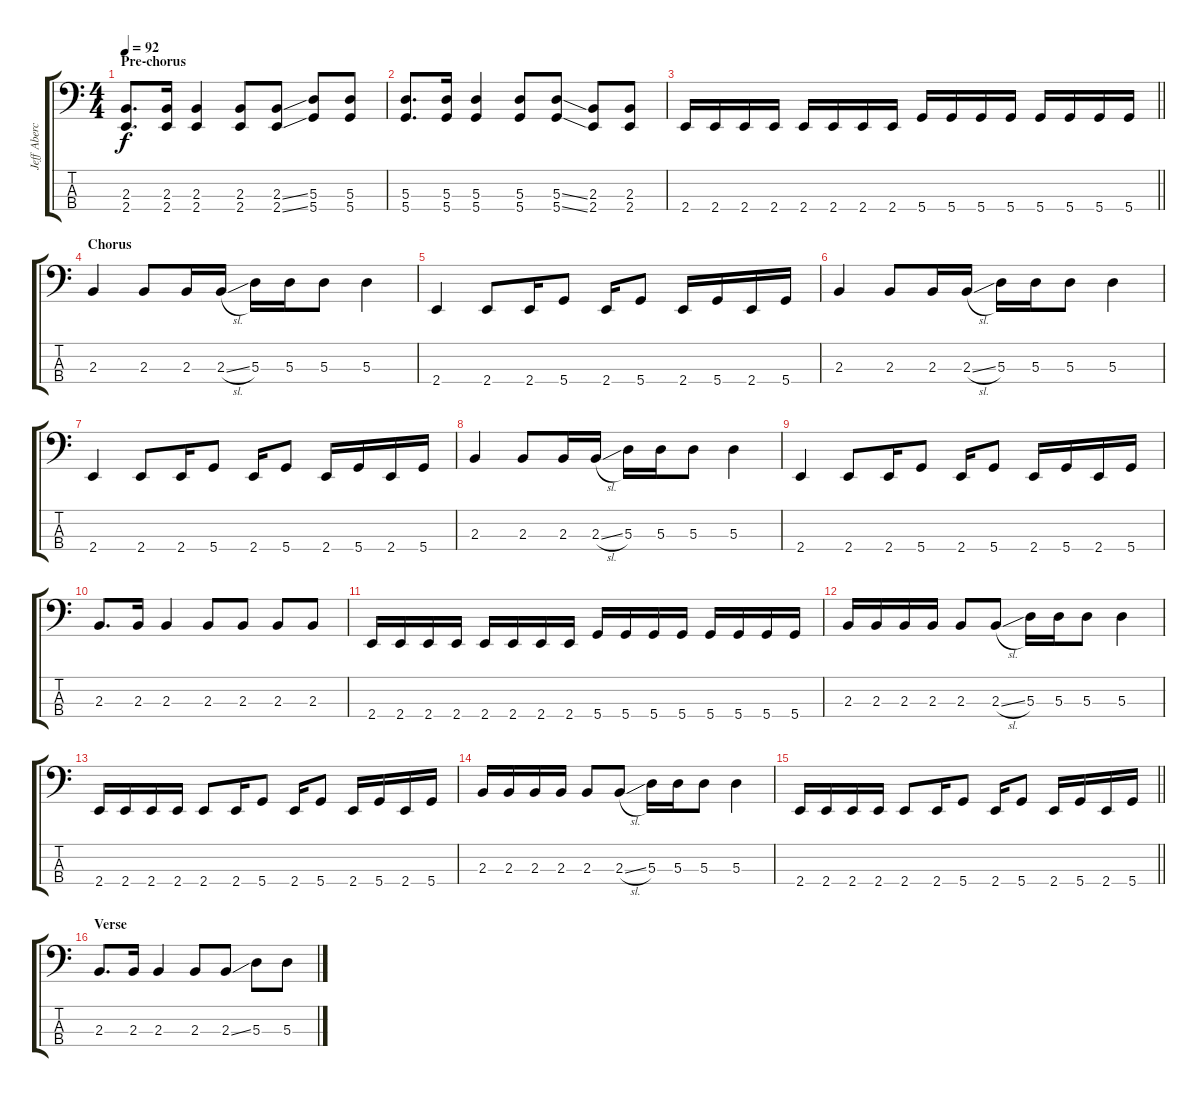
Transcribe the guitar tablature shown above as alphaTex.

\track ("Jeff Abercrombie (Bass)" "Jeff Aberc") {instrument electricbassfinger}
\staff {score tabs}
\tuning (G2 D2 A1 D1) {hide}
\ts (4 4)
\section ("" "Pre-chorus")
\tempo 92
\clef f4
\ks c
(2.3 2.4).8{d dy f} (2.3 2.4).16 (2.3 2.4).4 (2.3 2.4).8 (2.3{ss} 2.4{ss}).8 (5.3 5.4).8 (5.3 5.4).8 |
(5.3 5.4).8{d} (5.3 5.4).16 (5.3 5.4).4 (5.3 5.4).8 (5.3{ss} 5.4{ss}).8 (2.3 2.4).8 (2.3 2.4).8 |
\barLineRight lightlight
2.4.16 2.4.16 2.4.16 2.4.16 2.4.16 2.4.16 2.4.16 2.4.16 5.4.16 5.4.16 5.4.16 5.4.16 5.4.16 5.4.16 5.4.16 5.4.16 |
\section ("" "Chorus")
2.3.4 2.3.8 2.3.16 2.3{sl}.16 5.3.16 5.3.16 5.3.8 5.3.4 |
2.4.4 2.4.8 2.4.16 5.4.8 2.4.16 5.4.8 2.4.16 5.4.16 2.4.16 5.4.16 |
2.3.4 2.3.8 2.3.16 2.3{sl}.16 5.3.16 5.3.16 5.3.8 5.3.4 |
2.4.4 2.4.8 2.4.16 5.4.8 2.4.16 5.4.8 2.4.16 5.4.16 2.4.16 5.4.16 |
2.3.4 2.3.8 2.3.16 2.3{sl}.16 5.3.16 5.3.16 5.3.8 5.3.4 |
2.4.4 2.4.8 2.4.16 5.4.8 2.4.16 5.4.8 2.4.16 5.4.16 2.4.16 5.4.16 |
2.3.8{d} 2.3.16 2.3.4 2.3.8 2.3.8 2.3.8 2.3.8 |
2.4.16 2.4.16 2.4.16 2.4.16 2.4.16 2.4.16 2.4.16 2.4.16 5.4.16 5.4.16 5.4.16 5.4.16 5.4.16 5.4.16 5.4.16 5.4.16 |
2.3.16 2.3.16 2.3.16 2.3.16 2.3.8 2.3{sl}.8 5.3.16 5.3.16 5.3.8 5.3.4 |
2.4.16 2.4.16 2.4.16 2.4.16 2.4.8 2.4.16 5.4.8 2.4.16 5.4.8 2.4.16 5.4.16 2.4.16 5.4.16 |
2.3.16 2.3.16 2.3.16 2.3.16 2.3.8 2.3{sl}.8 5.3.16 5.3.16 5.3.8 5.3.4 |
\barLineRight lightlight
2.4.16 2.4.16 2.4.16 2.4.16 2.4.8 2.4.16 5.4.8 2.4.16 5.4.8 2.4.16 5.4.16 2.4.16 5.4.16 |
\section ("" "Verse")
2.3.8{d} 2.3.16 2.3.4 2.3.8 2.3{ss}.8 5.3.8 5.3.8
